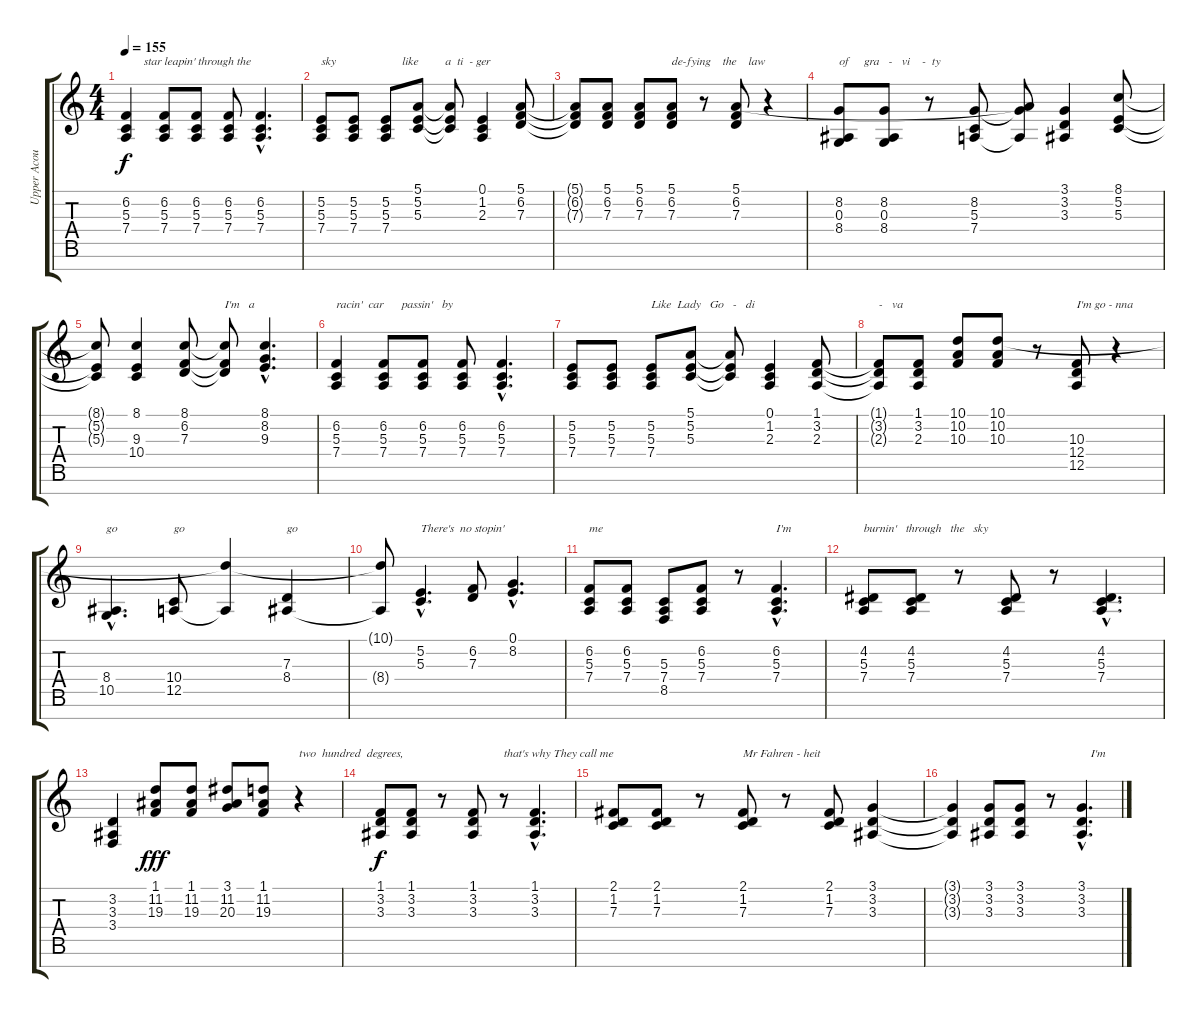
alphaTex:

\track ("Upper Acoustic Piano" "Upper Acou") {instrument acousticgrandpiano}
\staff {score tabs}
\tuning (E4 B3 G3 D3 A2 E2 B1) {hide}
\ts (4 4)
\tempo 155
\clef g2
\ks c
(6.2 5.3 7.4).4{txt "      star leapin' through the" dy f} (6.2 5.3 7.4).8 (6.2 5.3 7.4).8 (6.2 5.3 7.4).8 (6.2{hac} 5.3{hac} 7.4{hac}).4{d} |
(5.2 5.3 7.4).8{txt "sky                      like         a  ti  - ger"} (5.2 5.3 7.4).8 (5.2 5.3 7.4).8 (5.1 5.2 5.3).8 (5.1{t} 5.2{t} 5.3{t}).8 (0.1 1.2 2.3).4 (5.1 6.2 7.3).8 |
(5.1{t} 6.2{t} 7.3{t}).8 (5.1 6.2 7.3).8 (5.1 6.2 7.3).8 (5.1 6.2 7.3).8{txt "de-fying    the    law"} r.8 (5.1 6.2 7.3).8 r.4 |
(8.2 0.3 8.4).8{txt "of     gra   -   vi    -  ty"} (8.2 0.3 8.4).8 r.8 (8.2 5.3 7.4).8 (5.1{t} 8.2{t} 7.4{t}).8 (3.1 3.2 3.3).4 (8.1 5.2 5.3).8 |
(8.1{t} 5.2{t} 5.3{t}).8 (8.1 9.3 10.4).4 (8.1 6.2 7.3).8 (8.1{t} 6.2{t} 7.3{t}).8{txt "I'm   a "} (8.1{hac} 8.2{hac} 9.3{hac}).4{d} |
(6.2 5.3 7.4).4{txt "racin'  car      passin'   by"} (6.2 5.3 7.4).8 (6.2 5.3 7.4).8 (6.2 5.3 7.4).8 (6.2{hac} 5.3{hac} 7.4{hac}).4{d} |
(5.2 5.3 7.4).8 (5.2 5.3 7.4).8 (5.2 5.3 7.4).8{txt "Like  Lady   Go   -   di"} (5.1 5.2 5.3).8 (5.1{t} 5.2{t} 5.3{t}).8 (0.1 1.2 2.3).4 (1.1 3.2 2.3).8 |
(1.1{t} 3.2{t} 2.3{t}).8{txt "-   va"} (1.1 3.2 2.3).8 (10.1 10.2 10.3).8 (10.1 10.2 10.3).8 r.8 (10.3 12.4 12.5).8{txt "I'm go - nna"} r.4 |
(8.4{hac} 10.5{hac}).4{d txt "go"} (10.4 12.5).8{txt "go"} (10.1{t} 12.5{t}).4 (7.3 8.4).4{txt "go"} |
(10.1{t} 8.4{t}).8 (5.2{hac} 5.3{hac}).4{d txt "There's  no stopin'"} (6.2 7.3).8 (0.1{hac} 8.2{hac}).4{d} |
(6.2 5.3 7.4).8{txt "me"} (6.2 5.3 7.4).8 (5.3 7.4 8.5).8 (6.2 5.3 7.4).8 r.8 (6.2{hac} 5.3{hac} 7.4{hac}).4{d txt "I'm"} |
(4.2 5.3 7.4).8{txt "burnin'   through   the   sky"} (4.2 5.3 7.4).8 r.8 (4.2 5.3 7.4).8 r.8 (4.2{hac} 5.3{hac} 7.4{hac}).4{d} |
(3.2 3.3 3.4).4 (1.1 11.2 19.3).8{dy fff} (1.1 11.2 19.3).8 (3.1 11.2 20.3).8 (1.1 11.2 19.3).8 r.4{txt "two  hundred  degrees, "} |
(1.1 3.2 3.3).8{dy f} (1.1 3.2 3.3).8 r.8 (1.1 3.2 3.3).8 r.8{txt "that's why They call me"} (1.1{hac} 3.2{hac} 3.3{hac}).4{d} |
(2.1 1.2 7.3).8 (2.1 1.2 7.3).8 r.8 (2.1 1.2 7.3).8{txt "Mr Fahren - heit"} r.8 (2.1 1.2 7.3).8 (3.1 3.2 3.3).4 |
(3.1{t} 3.2{t} 3.3{t}).4 (3.1 3.2 3.3).8 (3.1 3.2 3.3).8 r.8 (3.1{hac} 3.2{hac} 3.3{hac}).4{d txt "   I'm"}
